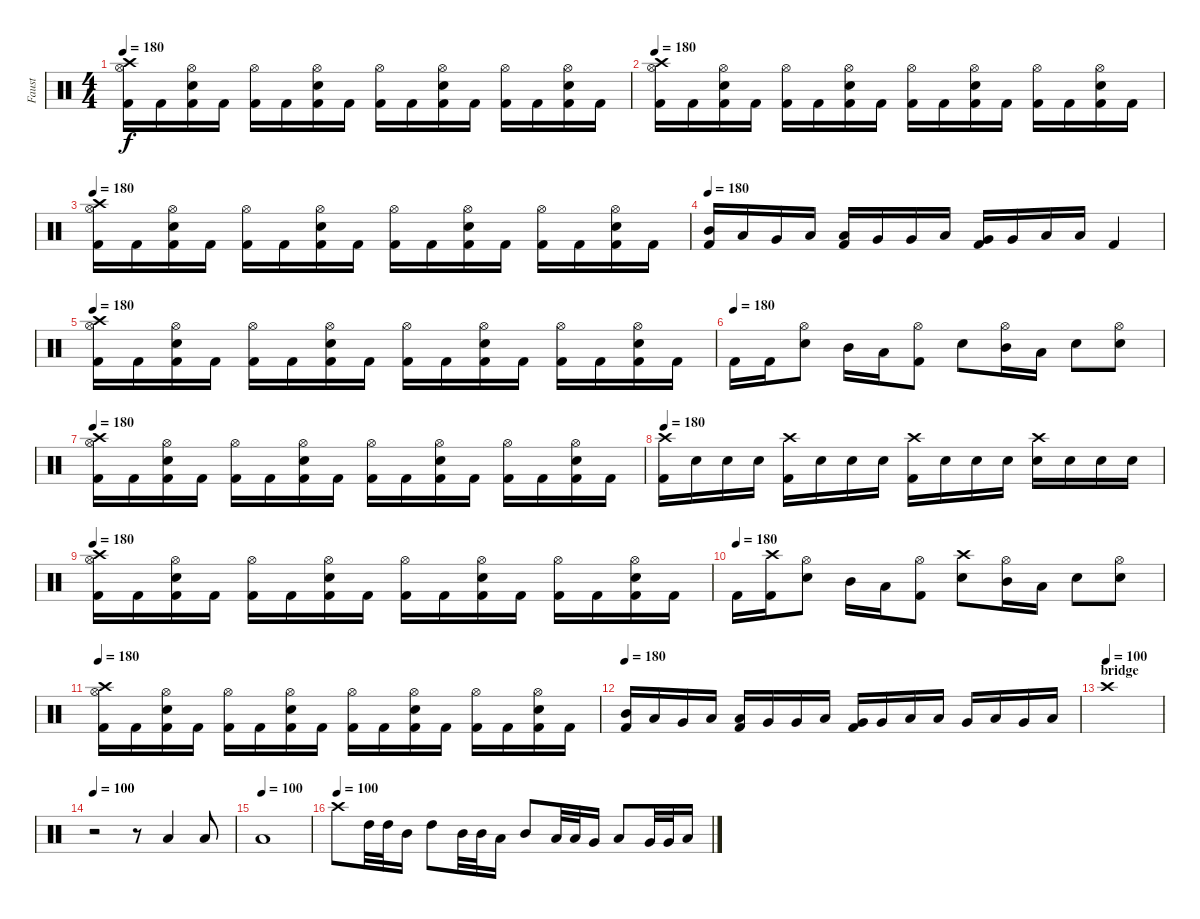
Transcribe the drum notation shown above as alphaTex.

\track ("Faust" "Faust") {instrument percussion}
\staff {score}
\articulation defaults
\ts (4 4)
\tempo 180
\clef neutral
\ks c
("Crash high (hit)" "Hi-Hat (open)" "Kick (hit) 2").16{dy f} "Kick (hit) 2".16 ("Hi-Hat (open)" "Snare (hit) 2" "Kick (hit) 2").16 "Kick (hit) 2".16 ("Hi-Hat (open)" "Kick (hit) 2").16 "Kick (hit) 2".16 ("Hi-Hat (open)" "Snare (hit) 2" "Kick (hit) 2").16 "Kick (hit) 2".16 ("Hi-Hat (open)" "Kick (hit) 2").16 "Kick (hit) 2".16 ("Hi-Hat (open)" "Snare (hit) 2" "Kick (hit) 2").16 "Kick (hit) 2".16 ("Hi-Hat (open)" "Kick (hit) 2").16 "Kick (hit) 2".16 ("Hi-Hat (open)" "Snare (hit) 2" "Kick (hit) 2").16 "Kick (hit) 2".16 |
\tempo 180
("Crash high (hit)" "Hi-Hat (open)" "Kick (hit) 2").16 "Kick (hit) 2".16 ("Hi-Hat (open)" "Snare (hit) 2" "Kick (hit) 2").16 "Kick (hit) 2".16 ("Hi-Hat (open)" "Kick (hit) 2").16 "Kick (hit) 2".16 ("Hi-Hat (open)" "Snare (hit) 2" "Kick (hit) 2").16 "Kick (hit) 2".16 ("Hi-Hat (open)" "Kick (hit) 2").16 "Kick (hit) 2".16 ("Hi-Hat (open)" "Snare (hit) 2" "Kick (hit) 2").16 "Kick (hit) 2".16 ("Hi-Hat (open)" "Kick (hit) 2").16 "Kick (hit) 2".16 ("Hi-Hat (open)" "Snare (hit) 2" "Kick (hit) 2").16 "Kick (hit) 2".16 |
\tempo 180
("Crash high (hit)" "Hi-Hat (open)" "Kick (hit) 2").16 "Kick (hit) 2".16 ("Hi-Hat (open)" "Snare (hit) 2" "Kick (hit) 2").16 "Kick (hit) 2".16 ("Hi-Hat (open)" "Kick (hit) 2").16 "Kick (hit) 2".16 ("Hi-Hat (open)" "Snare (hit) 2" "Kick (hit) 2").16 "Kick (hit) 2".16 ("Hi-Hat (open)" "Kick (hit) 2").16 "Kick (hit) 2".16 ("Hi-Hat (open)" "Snare (hit) 2" "Kick (hit) 2").16 "Kick (hit) 2".16 ("Hi-Hat (open)" "Kick (hit) 2").16 "Kick (hit) 2".16 ("Hi-Hat (open)" "Snare (hit) 2" "Kick (hit) 2").16 "Kick (hit) 2".16 |
\tempo 180
("Mid Tom (hit)" "Kick (hit) 2").16 "Low Tom (hit)".16 "Very Low Tom (hit)".16 "Low Floor Tom (hit)".16 ("Low Tom (hit)" "Kick (hit) 2").16 "Very Low Tom (hit)".16 "Very Low Tom (hit)".16 "Low Floor Tom (hit)".16 ("Very Low Tom (hit)" "Kick (hit) 2").16 "Very Low Tom (hit)".16 "Low Floor Tom (hit)".16 "Low Floor Tom (hit)".16 "Kick (hit) 2".4 |
\tempo 180
("Crash high (hit)" "Hi-Hat (open)" "Kick (hit) 2").16 "Kick (hit) 2".16 ("Hi-Hat (open)" "Snare (hit) 2" "Kick (hit) 2").16 "Kick (hit) 2".16 ("Hi-Hat (open)" "Kick (hit) 2").16 "Kick (hit) 2".16 ("Hi-Hat (open)" "Snare (hit) 2" "Kick (hit) 2").16 "Kick (hit) 2".16 ("Hi-Hat (open)" "Kick (hit) 2").16 "Kick (hit) 2".16 ("Hi-Hat (open)" "Snare (hit) 2" "Kick (hit) 2").16 "Kick (hit) 2".16 ("Hi-Hat (open)" "Kick (hit) 2").16 "Kick (hit) 2".16 ("Hi-Hat (open)" "Snare (hit) 2" "Kick (hit) 2").16 "Kick (hit) 2".16 |
\tempo (180)
"Kick (hit) 2".16 "Kick (hit) 2".16 ("Hi-Hat (open)" "Snare (hit) 2").8 "Mid Tom (hit)".16 "Low Tom (hit)".16 ("Hi-Hat (open)" "Kick (hit) 2").8 "Snare (hit) 2".8 ("Hi-Hat (open)" "Mid Tom (hit)").16 "Low Tom (hit)".16 "Snare (hit) 2".8 ("Hi-Hat (open)" "Snare (hit) 2").8 |
\tempo 180
("Crash high (hit)" "Hi-Hat (open)" "Kick (hit) 2").16 "Kick (hit) 2".16 ("Hi-Hat (open)" "Snare (hit) 2" "Kick (hit) 2").16 "Kick (hit) 2".16 ("Hi-Hat (open)" "Kick (hit) 2").16 "Kick (hit) 2".16 ("Hi-Hat (open)" "Snare (hit) 2" "Kick (hit) 2").16 "Kick (hit) 2".16 ("Hi-Hat (open)" "Kick (hit) 2").16 "Kick (hit) 2".16 ("Hi-Hat (open)" "Snare (hit) 2" "Kick (hit) 2").16 "Kick (hit) 2".16 ("Hi-Hat (open)" "Kick (hit) 2").16 "Kick (hit) 2".16 ("Hi-Hat (open)" "Snare (hit) 2" "Kick (hit) 2").16 "Kick (hit) 2".16 |
\tempo 180
("Crash high (hit)" "Kick (hit) 2").16 "Snare (hit) 2".16 "Snare (hit) 2".16 "Snare (hit) 2".16 ("Crash high (hit)" "Kick (hit) 2").16 "Snare (hit) 2".16 "Snare (hit) 2".16 "Snare (hit) 2".16 ("Crash high (hit)" "Kick (hit) 2").16 "Snare (hit) 2".16 "Snare (hit) 2".16 "Snare (hit) 2".16 ("Crash high (hit)" "Snare (hit) 2").16 "Snare (hit) 2".16 "Snare (hit) 2".16 "Snare (hit) 2".16 |
\tempo 180
("Crash high (hit)" "Hi-Hat (open)" "Kick (hit) 2").16 "Kick (hit) 2".16 ("Hi-Hat (open)" "Snare (hit) 2" "Kick (hit) 2").16 "Kick (hit) 2".16 ("Hi-Hat (open)" "Kick (hit) 2").16 "Kick (hit) 2".16 ("Hi-Hat (open)" "Snare (hit) 2" "Kick (hit) 2").16 "Kick (hit) 2".16 ("Hi-Hat (open)" "Kick (hit) 2").16 "Kick (hit) 2".16 ("Hi-Hat (open)" "Snare (hit) 2" "Kick (hit) 2").16 "Kick (hit) 2".16 ("Hi-Hat (open)" "Kick (hit) 2").16 "Kick (hit) 2".16 ("Hi-Hat (open)" "Snare (hit) 2" "Kick (hit) 2").16 "Kick (hit) 2".16 |
\tempo (180)
"Kick (hit) 2".16 ("Crash high (hit)" "Kick (hit) 2").16 ("Hi-Hat (open)" "Snare (hit) 2").8 "Mid Tom (hit)".16 "Low Tom (hit)".16 ("Hi-Hat (open)" "Kick (hit) 2").8 ("Crash high (hit)" "Snare (hit) 2").8 ("Hi-Hat (open)" "Mid Tom (hit)").16 "Low Tom (hit)".16 "Snare (hit) 2".8 ("Hi-Hat (open)" "Snare (hit) 2").8 |
\tempo 180
("Crash high (hit)" "Hi-Hat (open)" "Kick (hit) 2").16 "Kick (hit) 2".16 ("Hi-Hat (open)" "Snare (hit) 2" "Kick (hit) 2").16 "Kick (hit) 2".16 ("Hi-Hat (open)" "Kick (hit) 2").16 "Kick (hit) 2".16 ("Hi-Hat (open)" "Snare (hit) 2" "Kick (hit) 2").16 "Kick (hit) 2".16 ("Hi-Hat (open)" "Kick (hit) 2").16 "Kick (hit) 2".16 ("Hi-Hat (open)" "Snare (hit) 2" "Kick (hit) 2").16 "Kick (hit) 2".16 ("Hi-Hat (open)" "Kick (hit) 2").16 "Kick (hit) 2".16 ("Hi-Hat (open)" "Snare (hit) 2" "Kick (hit) 2").16 "Kick (hit) 2".16 |
\tempo 180
("Mid Tom (hit)" "Kick (hit) 2").16 "Low Tom (hit)".16 "Very Low Tom (hit)".16 "Low Floor Tom (hit)".16 ("Low Tom (hit)" "Kick (hit) 2").16 "Very Low Tom (hit)".16 "Very Low Tom (hit)".16 "Low Floor Tom (hit)".16 ("Very Low Tom (hit)" "Kick (hit) 2").16 "Very Low Tom (hit)".16 "Low Floor Tom (hit)".16 "Low Floor Tom (hit)".16 "Very Low Tom (hit)".16 "Low Floor Tom (hit)".16 "Very Low Tom (hit)".16 "Low Floor Tom (hit)".16 |
\section ("" "bridge")
\tempo (100)
"Crash high (hit)".1 |
\tempo 100
r.2 r.8 "Low Tom (hit)".4 "Low Tom (hit)".8 |
\tempo (100)
"Low Tom (hit)".1 |
\tempo (100)
"Crash high (hit)".8 "High Tom (hit)".32 "High Tom (hit)".32 "Mid Tom (hit)".16 "High Tom (hit)".8 "Mid Tom (hit)".32 "Mid Tom (hit)".32 "Low Tom (hit)".16 "Mid Tom (hit)".8 "Low Tom (hit)".32 "Low Tom (hit)".32 "Very Low Tom (hit)".16 "Low Tom (hit)".8 "Very Low Tom (hit)".32 "Very Low Tom (hit)".32 "Low Floor Tom (hit)".16
